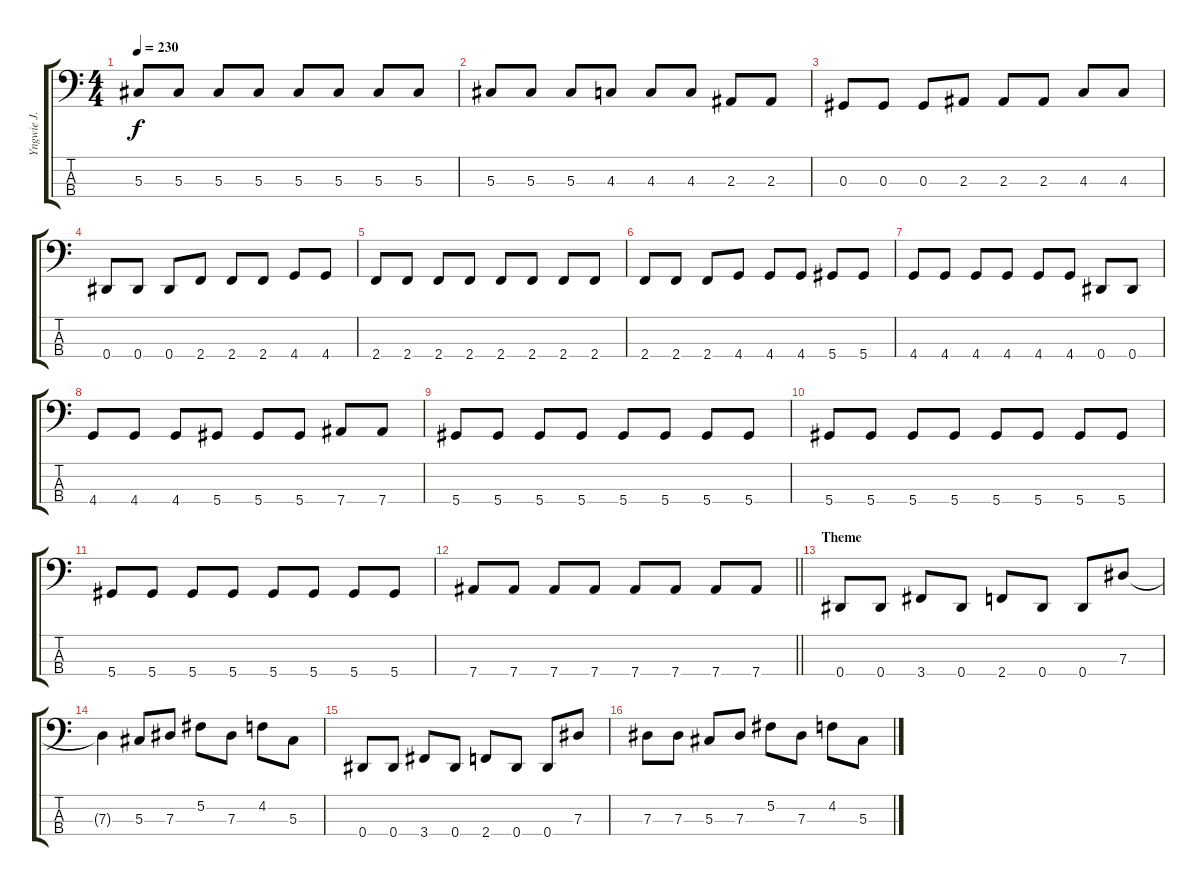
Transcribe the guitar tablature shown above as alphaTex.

\track ("Yngwie J. Malmsteen" "Yngwie J. ") {instrument electricbasspick}
\staff {score tabs}
\tuning (Gb2 Db2 Ab1 Eb1) {hide}
\ts (4 4)
\tempo 230
\clef f4
\ks c
5.3.8{dy f} 5.3.8 5.3.8 5.3.8 5.3.8 5.3.8 5.3.8 5.3.8 |
5.3.8 5.3.8 5.3.8 4.3.8 4.3.8 4.3.8 2.3.8 2.3.8 |
0.3.8 0.3.8 0.3.8 2.3.8 2.3.8 2.3.8 4.3.8 4.3.8 |
0.4.8 0.4.8 0.4.8 2.4.8 2.4.8 2.4.8 4.4.8 4.4.8 |
2.4.8 2.4.8 2.4.8 2.4.8 2.4.8 2.4.8 2.4.8 2.4.8 |
2.4.8 2.4.8 2.4.8 4.4.8 4.4.8 4.4.8 5.4.8 5.4.8 |
4.4.8 4.4.8 4.4.8 4.4.8 4.4.8 4.4.8 0.4.8 0.4.8 |
4.4.8 4.4.8 4.4.8 5.4.8 5.4.8 5.4.8 7.4.8 7.4.8 |
5.4.8 5.4.8 5.4.8 5.4.8 5.4.8 5.4.8 5.4.8 5.4.8 |
5.4.8 5.4.8 5.4.8 5.4.8 5.4.8 5.4.8 5.4.8 5.4.8 |
5.4.8 5.4.8 5.4.8 5.4.8 5.4.8 5.4.8 5.4.8 5.4.8 |
\barLineRight lightlight
7.4.8 7.4.8 7.4.8 7.4.8 7.4.8 7.4.8 7.4.8 7.4.8 |
\section ("" "Theme")
0.4.8 0.4.8 3.4.8 0.4.8 2.4.8 0.4.8 0.4.8 7.3.8 |
7.3{t}.4 5.3.8 7.3.8 5.2.8 7.3.8 4.2.8 5.3.8 |
0.4.8 0.4.8 3.4.8 0.4.8 2.4.8 0.4.8 0.4.8 7.3.8 |
7.3.8 7.3.8 5.3.8 7.3.8 5.2.8 7.3.8 4.2.8 5.3.8
